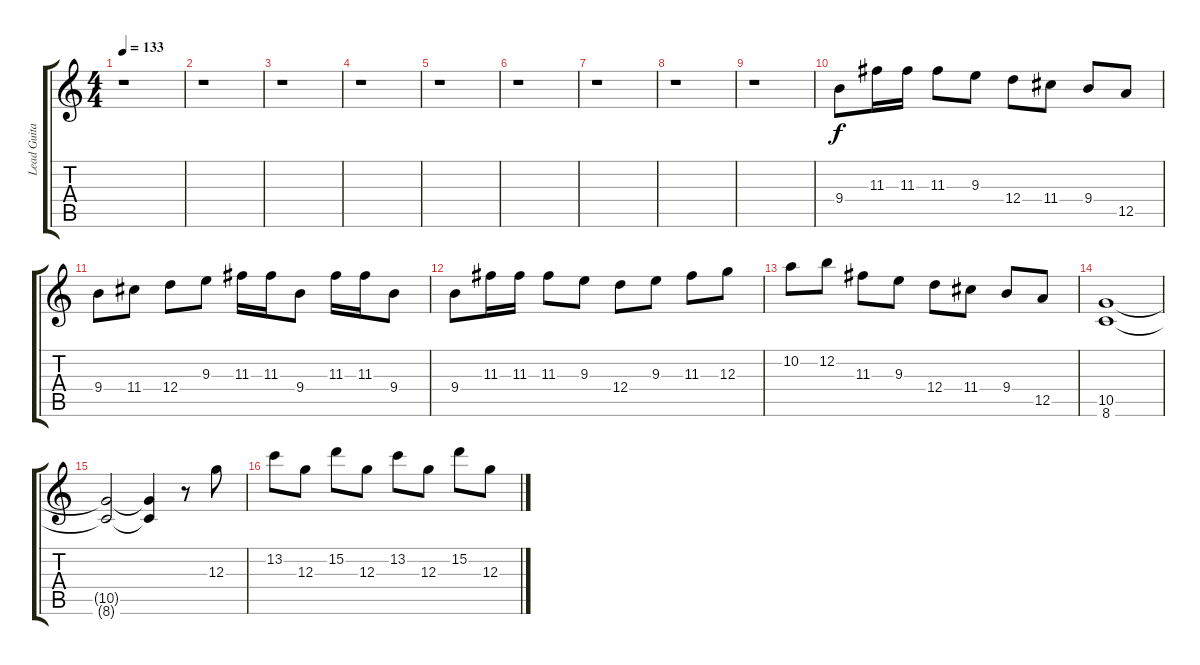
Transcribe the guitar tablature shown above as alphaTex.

\track ("Lead Guitar" "Lead Guita") {instrument overdrivenguitar}
\staff {score tabs}
\tuning (E4 B3 G3 D3 A2 E2) {hide}
\ts (4 4)
\tempo 133
\clef g2
\ks c
r.1{dy f instrument overdrivenguitar} |
r.1 |
r.1 |
r.1 |
r.1 |
r.1 |
r.1 |
r.1 |
r.1 |
9.4.8 11.3.16 11.3.16 11.3.8 9.3.8 12.4.8 11.4.8 9.4.8 12.5.8 |
9.4.8 11.4.8 12.4.8 9.3.8 11.3.16 11.3.16 9.4.8 11.3.16 11.3.16 9.4.8 |
9.4.8 11.3.16 11.3.16 11.3.8 9.3.8 12.4.8 9.3.8 11.3.8 12.3.8 |
10.2.8 12.2.8 11.3.8 9.3.8 12.4.8 11.4.8 9.4.8 12.5.8 |
(10.5 8.6).1 |
(10.5{t} 8.6{t}).2 (10.5{t} 8.6{t}).4 r.8 12.3.8 |
13.2.8 12.3.8 15.2.8 12.3.8 13.2.8 12.3.8 15.2.8 12.3.8
